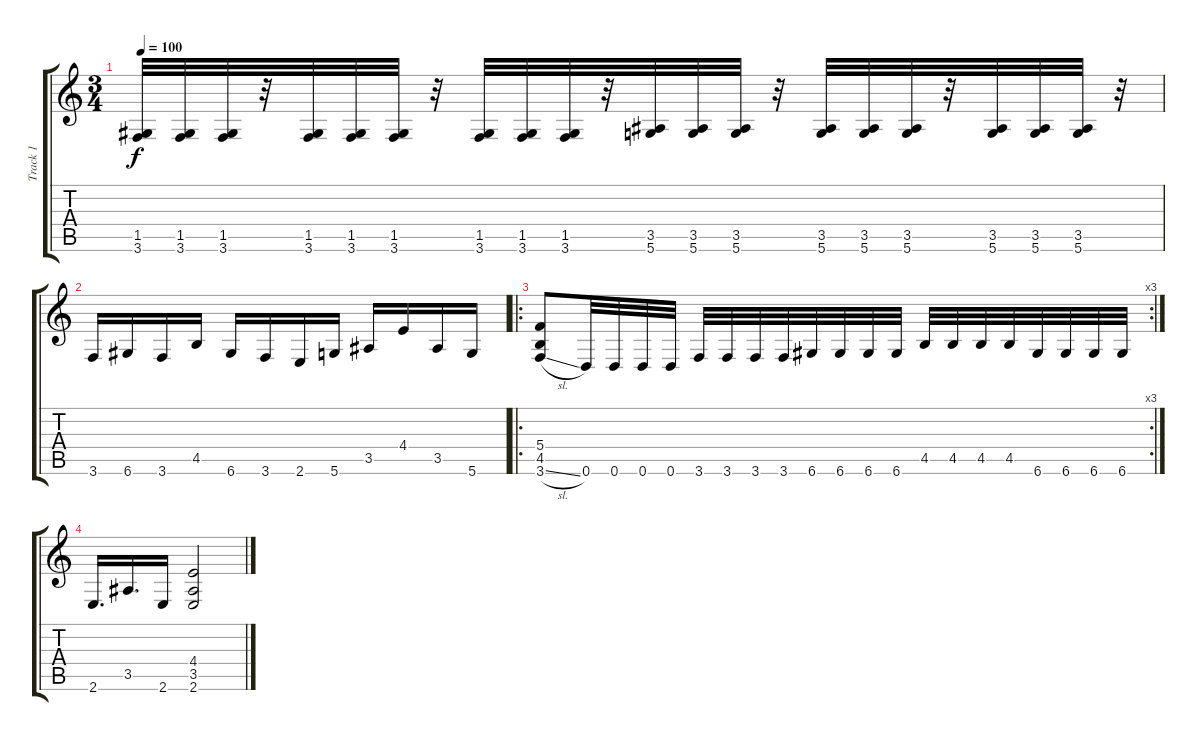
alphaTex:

\track ("Track 1" "Track 1") {instrument distortionguitar}
\staff {score tabs}
\tuning (D4 A3 F3 C3 G2 D2) {hide}
\ts (3 4)
\tempo 100
\clef g2
\ks c
(1.5 3.6).32{dy f} (1.5 3.6).32 (1.5 3.6).32 r.32 (1.5 3.6).32 (1.5 3.6).32 (1.5 3.6).32 r.32 (1.5 3.6).32 (1.5 3.6).32 (1.5 3.6).32 r.32 (3.5 5.6).32 (3.5 5.6).32 (3.5 5.6).32 r.32 (3.5 5.6).32 (3.5 5.6).32 (3.5 5.6).32 r.32 (3.5 5.6).32 (3.5 5.6).32 (3.5 5.6).32 r.32 |
3.6.16 6.6.16 3.6.16 4.5.16 6.6.16 3.6.16 2.6.16 5.6.16 3.5.16 4.4.16 3.5.16 5.6.16 |
\ro
\rc 3
(5.4 4.5 3.6{sl}).8 0.6.32 0.6.32 0.6.32 0.6.32 3.6.32 3.6.32 3.6.32 3.6.32 6.6.32 6.6.32 6.6.32 6.6.32 4.5.32 4.5.32 4.5.32 4.5.32 6.6.32 6.6.32 6.6.32 6.6.32 |
2.6.16{d} 3.5.16{d} 2.6.16 (4.4 3.5 2.6).2
